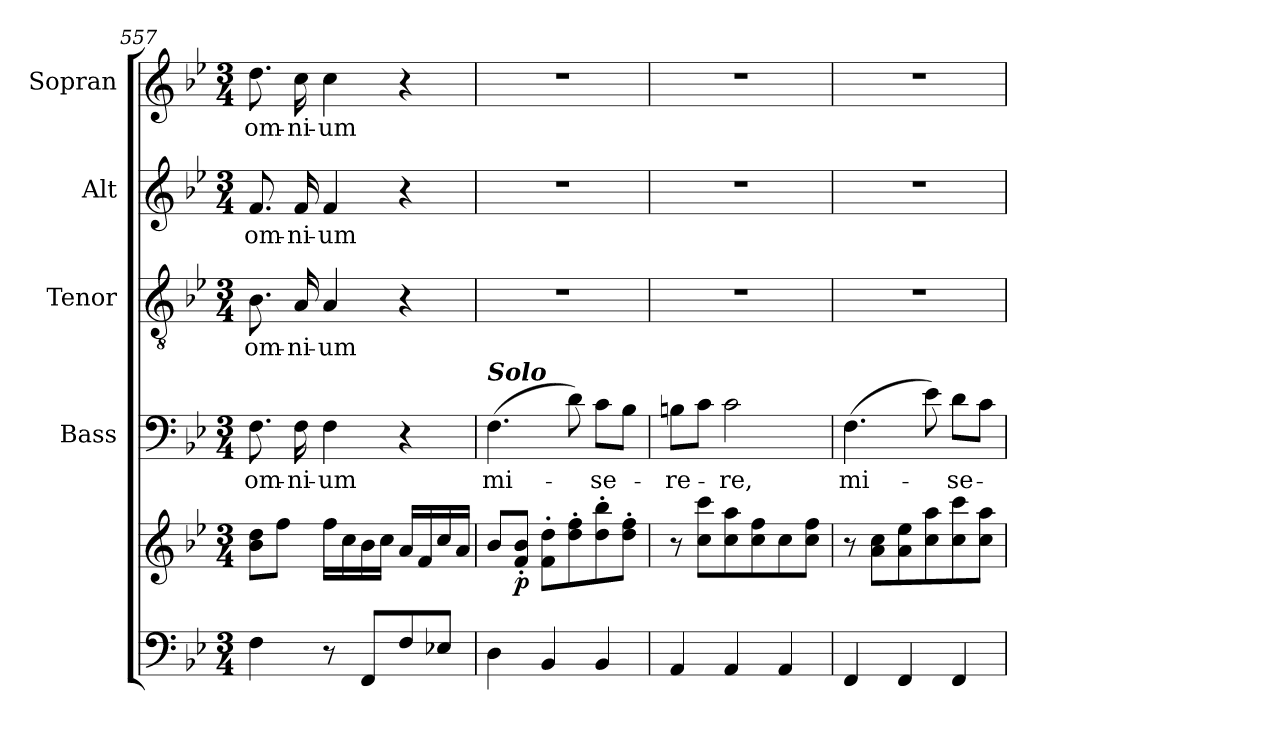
**kern	**kern	**dynam	**kern	**text	**kern	**text	**kern	**text	**kern	**text
*part5	*part5	*part5	*part4	*part4	*part3	*part3	*part2	*part2	*part1	*part1
*staff6	*staff5	*staff5/6	*staff4	*staff4	*staff3	*staff3	*staff2	*staff2	*staff1	*staff1
*	*	*	*I"Bass	*	*I"Tenor	*	*I"Alt	*	*I"Sopran	*
*	*	*	*I'B.	*	*I'T.	*	*I'A.	*	*I'S.	*
!!LO:PB:g=z
*clefF4	*clefG2	*	*clefF4	*	*clefGv2	*	*clefG2	*	*clefG2	*
*k[b-e-]	*k[b-e-]	*	*k[b-e-]	*	*k[b-e-]	*	*k[b-e-]	*	*k[b-e-]	*
*B-:	*B-:	*	*B-:	*	*B-:	*	*B-:	*	*B-:	*
*M3/4	*M3/4	*	*M3/4	*	*M3/4	*	*M3/4	*	*M3/4	*
=557	=557	=557	=557	=557	=557	=557	=557	=557	=557	=557
!	!	!	!	!LO:LY:b	!	!LO:LY:b	!	!LO:LY:b	!	!LO:LY:b
4F\	8b-\ 8dd\L	.	8.F\	om-	8.B-\	om-	8.f/	om-	8.dd\	om-
.	8ff\J	.	.	.	.	.	.	.	.	.
!	!	!	!	!LO:LY:b	!	!LO:LY:b	!	!LO:LY:b	!	!LO:LY:b
.	.	.	16F\	-ni-	16A/	-ni-	16f/	-ni-	16cc\	-ni-
!	!	!	!	!LO:LY:b	!	!LO:LY:b	!	!LO:LY:b	!	!LO:LY:b
8r	16ff\LL	.	4F\	-um	4A/	-um	4f/	-um	4cc\	-um
.	16cc\	.	.	.	.	.	.	.	.	.
8FF/L	16b-\	.	.	.	.	.	.	.	.	.
.	16cc\JJ	.	.	.	.	.	.	.	.	.
8F/	16a/LL	.	4r	.	4r	.	4r	.	4r	.
.	16f/	.	.	.	.	.	.	.	.	.
8E-X/J	16cc/	.	.	.	.	.	.	.	.	.
.	16a/JJ	.	.	.	.	.	.	.	.	.
=558	=558	=558	=558	=558	=558	=558	=558	=558	=558	=558
!	!	!	!LO:TX:a:Bi:t=Solo	!	!	!	!	!	!	!
!	!	!	!	!LO:LY:b	!	!	!	!	!	!
4D\	8b-/L	.	(>4.F\	mi-	2.r	.	2.r	.	2.r	.
!	!	!LO:DY:b	!	!	!	!	!	!	!	!
.	8f/'< 8b-/'<J	p	.	.	.	.	.	.	.	.
4BB-/	8f\'> 8dd\'>L	.	.	.	.	.	.	.	.	.
.	8dd\'> 8ff\'>	.	8d\)	.	.	.	.	.	.	.
!	!	!	!	!LO:LY:b	!	!	!	!	!	!
4BB-/	8dd\'> 8bb-\'>	.	8c\L	-se-	.	.	.	.	.	.
.	8dd\'> 8ff\'>J	.	8B-\J	.	.	.	.	.	.	.
=559	=559	=559	=559	=559	=559	=559	=559	=559	=559	=559
!	!	!	!	!LO:LY:b	!	!	!	!	!	!
4AA/	8r	.	8Bn\L	-re-	2.r	.	2.r	.	2.r	.
.	8cc\ 8ccc\L	.	8c\J	.	.	.	.	.	.	.
!	!	!	!	!LO:LY:b	!	!	!	!	!	!
4AA/	8cc\ 8aa\	.	2c\	-re,	.	.	.	.	.	.
.	8cc\ 8ff\	.	.	.	.	.	.	.	.	.
4AA/	8cc\	.	.	.	.	.	.	.	.	.
.	8cc\ 8ff\J	.	.	.	.	.	.	.	.	.
=560	=560	=560	=560	=560	=560	=560	=560	=560	=560	=560
!	!	!	!	!LO:LY:b	!	!	!	!	!	!
4FF/	8r	.	(>4.F\	mi-	2.r	.	2.r	.	2.r	.
.	8a\ 8cc\L	.	.	.	.	.	.	.	.	.
4FF/	8a\ 8ee-\	.	.	.	.	.	.	.	.	.
.	8cc\ 8aa\	.	8e-\)	.	.	.	.	.	.	.
!	!	!	!	!LO:LY:b	!	!	!	!	!	!
4FF/	8cc\ 8ccc\	.	8d\L	-se-	.	.	.	.	.	.
.	8cc\ 8aa\J	.	8c\J	.	.	.	.	.	.	.
=	=	=	=	=	=	=	=	=	=	=
*-	*-	*-	*-	*-	*-	*-	*-	*-	*-	*-
